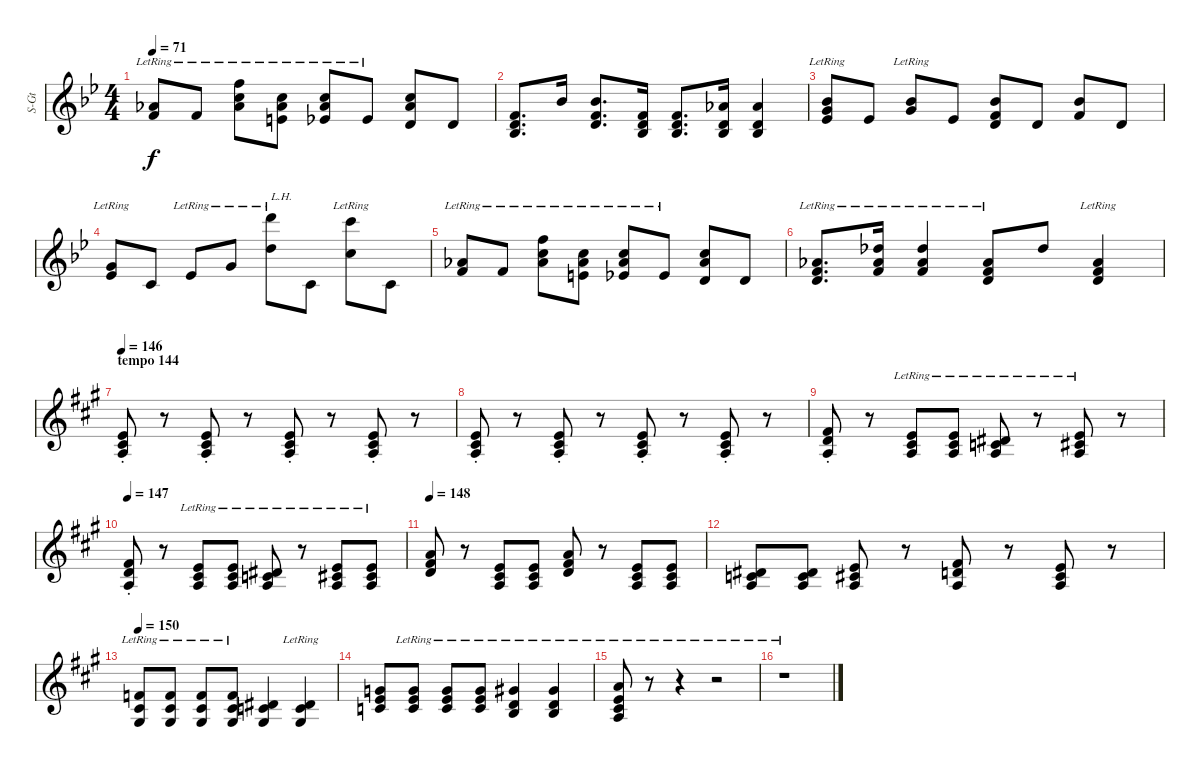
\bracketExtendMode groupsimilarinstruments
\otherSystemsTrackNameOrientation horizontal
\track ("Piano (RH) [Print]" "S-Gt") {instrument acousticgrandpiano}
\staff {score}
\tuning (F4 C4 F3 C3 F2 C2)
\displaytranspose 12
\ts (4 4)
\tempo 71
\clef g2
\ks bb
(3.3{acc b} 5.4{lr acc forcenatural}).8{dy f} 5.4{lr acc forcenatural}.8 (0.1{acc forcenatural} 0.2{lr acc forcenatural} 3.3{lr acc b}).8 (0.2{lr acc forcenatural} 3.3{acc b} 4.4{acc forcenatural}).8 (0.2{lr acc forcenatural} 3.3{acc b} 3.4{lr acc b}).8 3.4{lr acc b}.8 (0.2{acc forcenatural} 3.3{acc b} 2.4{acc forcenatural}).8 2.4{acc forcenatural}.8 |
(0.3{acc forcenatural} 2.4{acc forcenatural} 5.5{acc b}).8{d} 5.3{acc b}.16 (5.3{acc b} 5.4{acc forcenatural} 9.5{acc forcenatural}).8{d} (0.3{acc forcenatural} 2.4{acc forcenatural} 5.5{acc b}).16 (0.3{acc forcenatural} 2.4{acc forcenatural} 5.5{acc b}).8{d} (3.3{acc b} 2.4{acc forcenatural} 5.5{acc b}).16 (3.3{acc b} 2.4{acc forcenatural} 5.5{acc b}).4 |
(5.3{acc b} 7.4{acc forcenatural} 10.5{lr acc b}).8 3.4{acc b}.8 (5.3{lr acc b} 7.4{acc forcenatural}).8 3.4{acc b}.8 (5.3{acc b} 5.4{acc forcenatural} 9.5{acc forcenatural}).8 2.4{acc forcenatural}.8 (5.3{acc b} 5.4{acc forcenatural}).8 2.4{acc forcenatural}.8 |
(2.3{lr acc forcenatural} 3.4{lr acc b}).8 0.4{acc forcenatural}.8 3.4{lr acc b}.8 2.3{lr acc forcenatural}.8 (9.1{lr acc forcenatural} 9.3{acc forcenatural}).8{txt "L.H."} 0.4{acc forcenatural}.8 (7.1{lr acc forcenatural} 7.3{acc forcenatural}).8 0.4{acc forcenatural}.8 |
(3.3{acc b} 5.4{lr acc forcenatural}).8 5.4{lr acc forcenatural}.8 (0.1{acc forcenatural} 0.2{lr acc forcenatural} 3.3{lr acc b}).8 (0.2{lr acc forcenatural} 3.3{acc b} 4.4{acc forcenatural}).8 (0.2{lr acc forcenatural} 3.3{acc b} 3.4{lr acc b}).8 3.4{lr acc b}.8 (0.2{acc forcenatural} 3.3{acc b} 2.4{acc forcenatural}).8 2.4{acc forcenatural}.8 |
(3.3{acc b} 5.4{acc forcenatural} 9.5{lr acc forcenatural}).8{d} (1.2{lr acc b} 3.3{lr acc b} 5.4{acc forcenatural}).16 (1.2{lr acc b} 3.3{lr acc b} 5.4{acc forcenatural}).4 (3.3{acc b} 5.4{acc forcenatural} 9.5{lr acc forcenatural}).8 1.2{acc b}.8 (3.3{acc b} 5.4{acc forcenatural} 9.5{lr acc forcenatural}).4 |
\section ("" "tempo 144")
\tempo 146
\ks a
(4.4{st acc forcenatural} 8.5{st acc #} 9.6{st acc forcenatural}).8 r.8 (4.4{st acc forcenatural} 8.5{st acc #} 9.6{st acc forcenatural}).8 r.8 (4.4{st acc forcenatural} 8.5{st acc #} 9.6{st acc forcenatural}).8 r.8 (4.4{st acc forcenatural} 8.5{st acc #} 9.6{st acc forcenatural}).8 r.8 |
(4.4{st acc forcenatural} 8.5{st acc #} 9.6{st acc forcenatural}).8 r.8 (4.4{st acc forcenatural} 8.5{st acc #} 9.6{st acc forcenatural}).8 r.8 (4.4{st acc forcenatural} 8.5{st acc #} 9.6{st acc forcenatural}).8 r.8 (4.4{st acc forcenatural} 8.5{st acc #} 9.6{st acc forcenatural}).8 r.8 |
(1.3{st acc #} 2.4{st acc forcenatural} 4.5{st acc forcenatural}).8 r.8 (4.4{lr acc forcenatural} 8.5{lr acc #} 9.6{acc forcenatural}).8 (4.4{lr acc forcenatural} 8.5{lr acc #} 9.6{acc forcenatural}).8 (3.4{lr acc #} 7.5{acc forcenatural} 9.6{acc forcenatural}).8 r.8 (4.4{lr acc forcenatural} 8.5{lr acc #} 9.6{acc forcenatural}).8 r.8 |
\tempo 147
(1.3{st acc #} 2.4{st acc forcenatural} 4.5{st acc forcenatural}).8 r.8 (4.4{lr acc forcenatural} 8.5{lr acc #} 9.6{acc forcenatural}).8 (4.4{lr acc forcenatural} 8.5{lr acc #} 9.6{acc forcenatural}).8 (3.4{lr acc #} 7.5{acc forcenatural} 9.6{acc forcenatural}).8 r.8 (4.4{lr acc forcenatural} 8.5{lr acc #} 9.6{acc forcenatural}).8 (4.4{lr acc forcenatural} 8.5{lr acc #} 9.6{acc forcenatural}).8 |
\tempo 148
(4.3{acc forcenatural} 6.4{acc #} 9.5{acc forcenatural}).8 r.8 (4.4{acc forcenatural} 8.5{acc #} 9.6{acc forcenatural}).8 (4.4{acc forcenatural} 8.5{acc #} 9.6{acc forcenatural}).8 (4.3{acc forcenatural} 6.4{acc #} 9.5{acc forcenatural}).8 r.8 (4.4{acc forcenatural} 8.5{acc #} 9.6{acc forcenatural}).8 (4.4{acc forcenatural} 8.5{acc #} 9.6{acc forcenatural}).8 |
(3.4{acc #} 7.5{acc forcenatural} 9.6{acc forcenatural}).8 (3.4{acc #} 7.5{acc forcenatural} 9.6{acc forcenatural}).8 (4.4{acc forcenatural} 8.5{acc #} 9.6{acc forcenatural}).8 r.8 (6.4{acc #} 9.5{acc forcenatural} 9.6{acc forcenatural}).8 r.8 (4.4{acc forcenatural} 8.5{acc #} 9.6{acc forcenatural}).8 r.8 |
\tempo 150
(0.3{lr acc forcenatural} 1.4{lr acc #} 3.5{acc #}).8 (0.3{lr acc forcenatural} 1.4{lr acc #} 3.5{lr acc #}).8 (0.3{lr acc forcenatural} 1.4{lr acc #} 3.5{lr acc #}).8 (0.3{lr acc forcenatural} 1.4{lr acc #} 3.5{lr acc #}).8 (3.4{acc #} 7.5{acc forcenatural} 8.6{acc #}).4 (3.4{lr acc #} 7.5{lr acc forcenatural} 8.6{lr acc #}).4 |
(2.3{acc forcenatural} 4.4{acc forcenatural} 7.5{acc forcenatural}).8 (2.3{acc forcenatural} 4.4{lr acc forcenatural} 7.5{lr acc forcenatural}).8 (2.3{acc forcenatural} 4.4{lr acc forcenatural} 7.5{lr acc forcenatural}).8 (2.3{acc forcenatural} 4.4{lr acc forcenatural} 7.5{lr acc forcenatural}).8 (3.3{lr acc #} 2.4{lr acc forcenatural} 6.5{lr acc forcenatural}).4 (3.3{lr acc #} 2.4{lr acc forcenatural} 6.5{lr acc forcenatural}).4 |
(4.3{acc forcenatural} 4.4{lr acc forcenatural} 8.5{lr acc #} 9.6{lr acc forcenatural}).8 r.8 r.4 r.2 |
r.1
